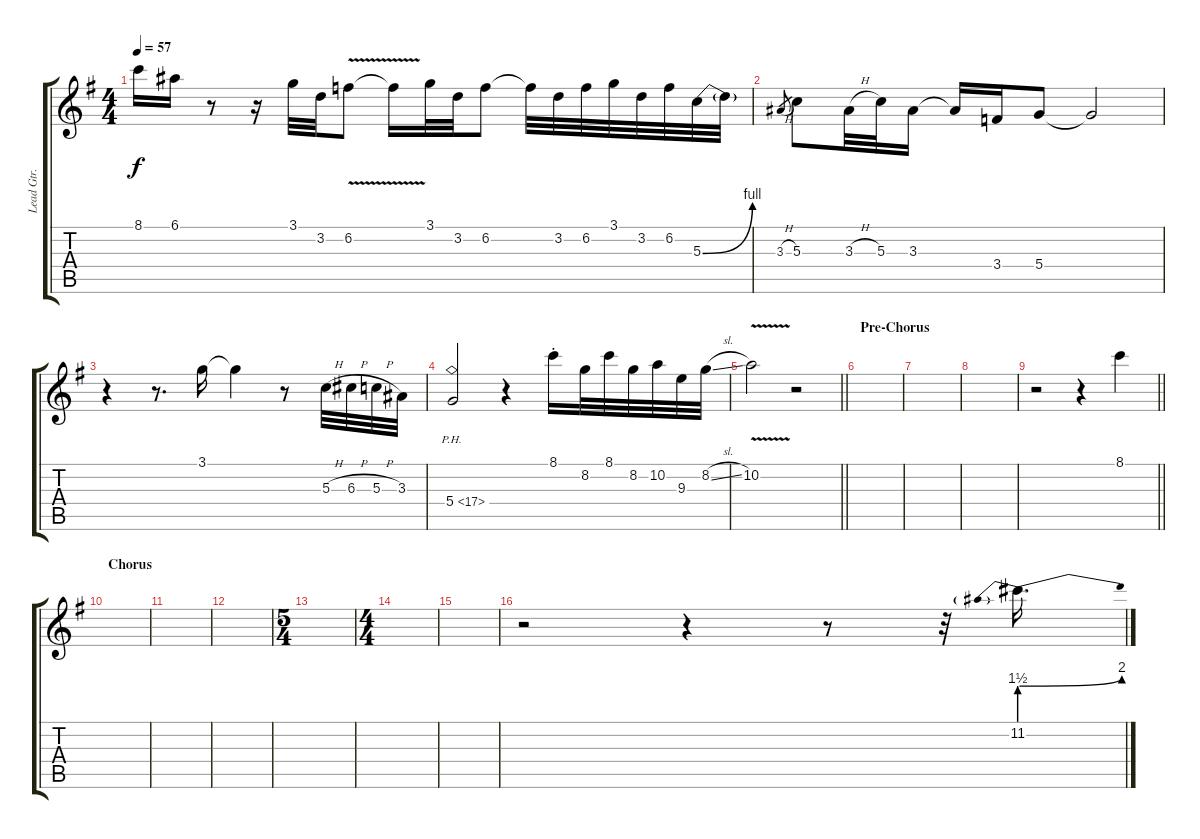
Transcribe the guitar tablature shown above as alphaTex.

\track ("Lead Gtr." "Lead Gtr.") {instrument electricguitarclean}
\staff {score tabs}
\tuning (E4 B3 G3 D3 A2 E2) {hide}
\ts (4 4)
\tempo 57
\clef g2
\ks g
8.1.16{dy f} 6.1.16 r.8 r.16 3.1.32 3.2.32 6.2{v}.8 6.2{t}.16 3.1.32 3.2.32 6.2.8 6.2{t}.32 3.2.32 6.2.32 3.1.32 3.2.32 6.2.32 5.3{be (bend 0 0 60 4)}.32 5.3{t}.32 |
3.3{h}.8{gr} 5.3.8 3.3{h}.32 5.3.32 3.3.16 3.3{t}.16 3.4.16 5.4.8 5.4{t}.2 |
r.4 r.8{d} 3.1.16 3.1{t}.4 r.8 5.3{h}.32 6.3{h}.32 5.3{h}.32 3.3.32 |
5.4{ph 12}.2 r.4 8.1{st}.16 8.2.32 8.1.32 8.2.32 10.2.32 9.3.32 8.2{sl}.32 |
\barLineRight lightlight
10.2{v}.2 r.2 |
\section ("" "Pre-Chorus")
|
|
|
\barLineRight lightlight
r.2 r.4 8.1.4 |
\section ("" "Chorus")
|
|
|
\ts (5 4)
|
\ts (4 4)
|
|
r.2 r.4 r.8 r.32 11.2{be (prebendbend 0 6 60 8)}.16{d}
